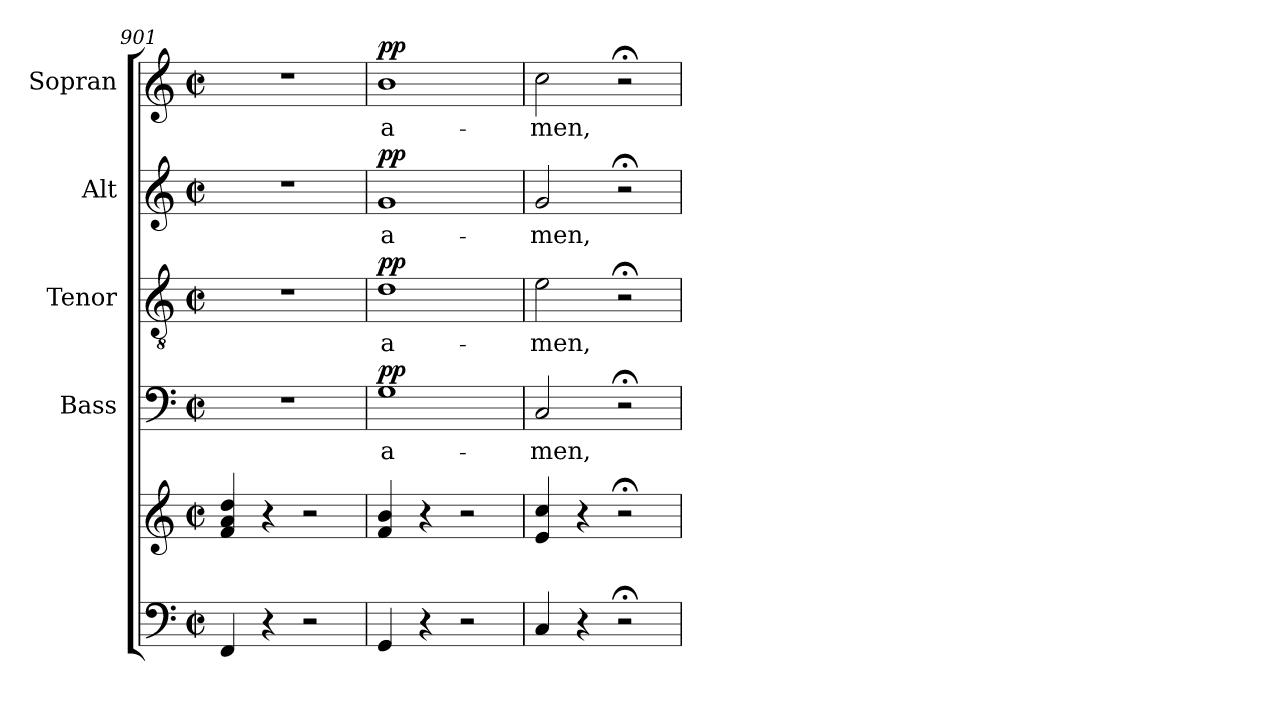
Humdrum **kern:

**kern	**kern	**kern	**text	**dynam	**kern	**text	**dynam	**kern	**text	**dynam	**kern	**text	**dynam
*part5	*part5	*part4	*part4	*part4	*part3	*part3	*part3	*part2	*part2	*part2	*part1	*part1	*part1
*staff6	*staff5	*staff4	*staff4	*staff4	*staff3	*staff3	*staff3	*staff2	*staff2	*staff2	*staff1	*staff1	*staff1
*	*	*I"Bass	*	*	*I"Tenor	*	*	*I"Alt	*	*	*I"Sopran	*	*
*	*	*I'B.	*	*	*I'T.	*	*	*I'A.	*	*	*I'S.	*	*
*clefF4	*clefG2	*clefF4	*	*	*clefGv2	*	*	*clefG2	*	*	*clefG2	*	*
*k[]	*k[]	*k[]	*	*	*k[]	*	*	*k[]	*	*	*k[]	*	*
*C:	*C:	*C:	*	*	*C:	*	*	*C:	*	*	*C:	*	*
*M2/2	*M2/2	*M2/2	*	*	*M2/2	*	*	*M2/2	*	*	*M2/2	*	*
*met(c|)	*met(c|)	*met(c|)	*	*	*met(c|)	*	*	*met(c|)	*	*	*met(c|)	*	*
=901	=901	=901	=901	=901	=901	=901	=901	=901	=901	=901	=901	=901	=901
4FF/	4f/ 4a/ 4dd/	1r	.	.	1r	.	.	1r	.	.	1r	.	.
4r	4r	.	.	.	.	.	.	.	.	.	.	.	.
2r	2r	.	.	.	.	.	.	.	.	.	.	.	.
=902	=902	=902	=902	=902	=902	=902	=902	=902	=902	=902	=902	=902	=902
!	!	!	!LO:LY:b	!LO:DY:a	!	!LO:LY:b	!LO:DY:a	!	!LO:LY:b	!LO:DY:a	!	!LO:LY:b	!LO:DY:a
4GG/	4f/ 4b/	1G	a-	pp	1d	a-	pp	1g	a-	pp	1b	a-	pp
4r	4r	.	.	.	.	.	.	.	.	.	.	.	.
2r	2r	.	.	.	.	.	.	.	.	.	.	.	.
=903	=903	=903	=903	=903	=903	=903	=903	=903	=903	=903	=903	=903	=903
!	!	!	!LO:LY:b	!	!	!LO:LY:b	!	!	!LO:LY:b	!	!	!LO:LY:b	!
4C/	4e/ 4cc/	2C/	-men,	.	2e\	-men,	.	2g/	-men,	.	2cc\	-men,	.
4r	4r	.	.	.	.	.	.	.	.	.	.	.	.
2r;<	2r;<	2r;<	.	.	2r;<	.	.	2r;<	.	.	2r;<	.	.
=	=	=	=	=	=	=	=	=	=	=	=	=	=
*-	*-	*-	*-	*-	*-	*-	*-	*-	*-	*-	*-	*-	*-
